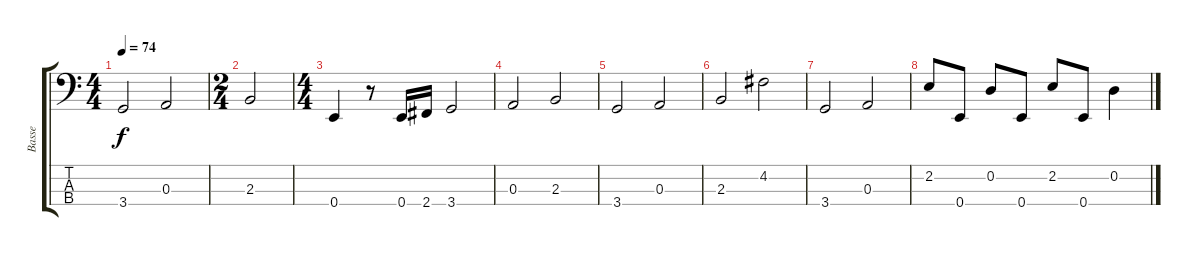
\track ("Basse" "Basse") {instrument electricbassfinger}
\staff {score tabs}
\tuning (G2 D2 A1 E1) {hide}
\ts (4 4)
\tempo 74
\clef f4
\ks c
3.4.2{dy f} 0.3.2 |
\ts (2 4)
2.3.2 |
\ts (4 4)
0.4.4 r.8 0.4.16 2.4.16 3.4.2 |
0.3.2 2.3.2 |
3.4.2 0.3.2 |
2.3.2 4.2.2 |
3.4.2 0.3.2 |
2.2.8 0.4.8 0.2.8 0.4.8 2.2.8 0.4.8 0.2.4
